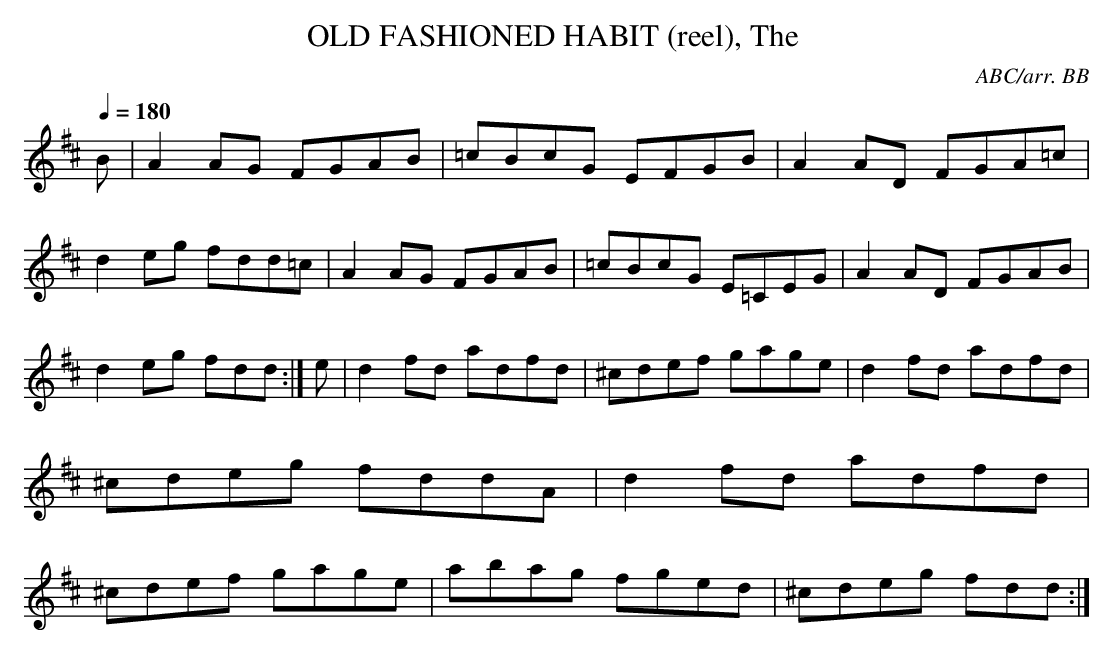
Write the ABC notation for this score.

X:1
T:OLD FASHIONED HABIT (reel), The \
C:ABC/arr. BB\
M:4/4\
L:1/8\
Q:1/4=180\
K:D\
B|A2AG FGAB|=cBcG EFGB|A2AD FGA=c|d2 eg fdd=c|\
A2AG FGAB|=cBcG E=CEG|A2AD FGAB|d2 eg fdd :|\
e|d2 fd adfd|^cdef gage|d2 fd adfd|^cdeg fddA|\
d2 fd adfd|^cdef gage|abag fged|^cdeg fdd :|\
\
\
\
